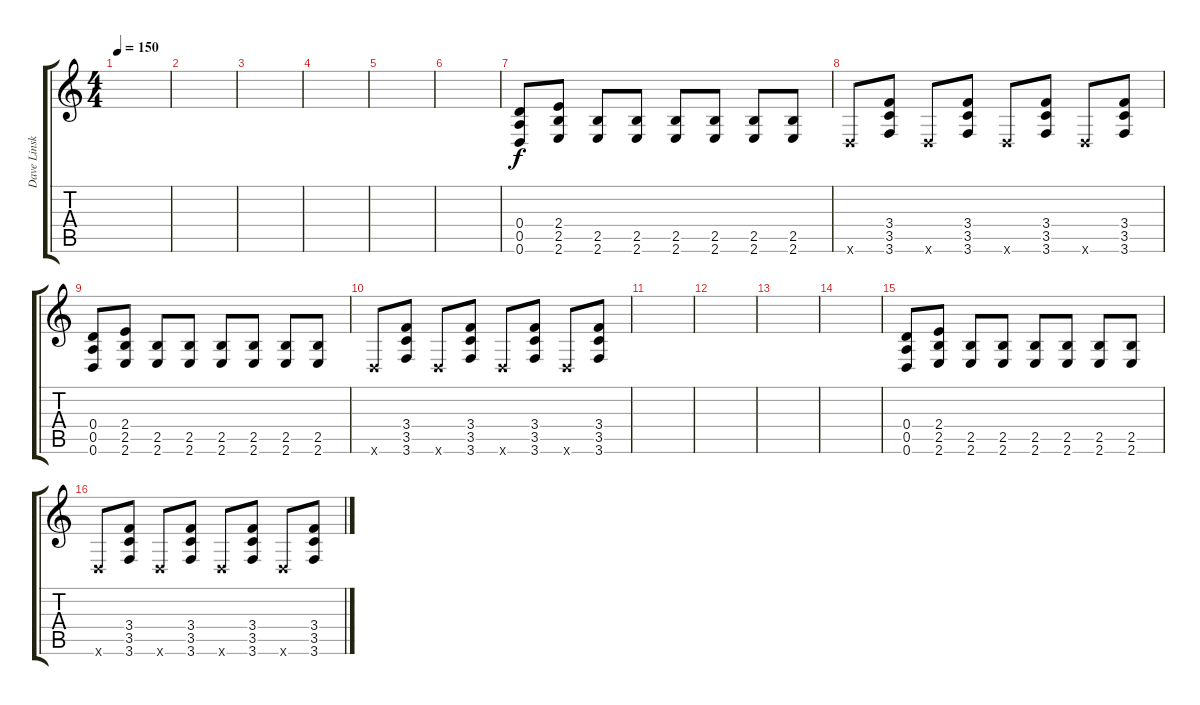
\track ("Dave Linsk-Guitar" "Dave Linsk") {instrument distortionguitar}
\staff {score tabs}
\tuning (E4 B3 G3 D3 A2 D2) {hide}
\ts (4 4)
\tempo 150
\clef g2
\ks c
|
|
|
|
|
|
(0.4 0.5 0.6).8 (2.4 2.5 2.6).8 (2.5 2.6).8 (2.5 2.6).8 (2.5 2.6).8 (2.5 2.6).8 (2.5 2.6).8 (2.5 2.6).8 |
0.6{x}.8 (3.4 3.5 3.6).8 0.6{x}.8 (3.4 3.5 3.6).8 0.6{x}.8 (3.4 3.5 3.6).8 0.6{x}.8 (3.4 3.5 3.6).8 |
(0.4 0.5 0.6).8 (2.4 2.5 2.6).8 (2.5 2.6).8 (2.5 2.6).8 (2.5 2.6).8 (2.5 2.6).8 (2.5 2.6).8 (2.5 2.6).8 |
0.6{x}.8 (3.4 3.5 3.6).8 0.6{x}.8 (3.4 3.5 3.6).8 0.6{x}.8 (3.4 3.5 3.6).8 0.6{x}.8 (3.4 3.5 3.6).8 |
|
|
|
|
(0.4 0.5 0.6).8 (2.4 2.5 2.6).8 (2.5 2.6).8 (2.5 2.6).8 (2.5 2.6).8 (2.5 2.6).8 (2.5 2.6).8 (2.5 2.6).8 |
0.6{x}.8 (3.4 3.5 3.6).8 0.6{x}.8 (3.4 3.5 3.6).8 0.6{x}.8 (3.4 3.5 3.6).8 0.6{x}.8 (3.4 3.5 3.6).8
